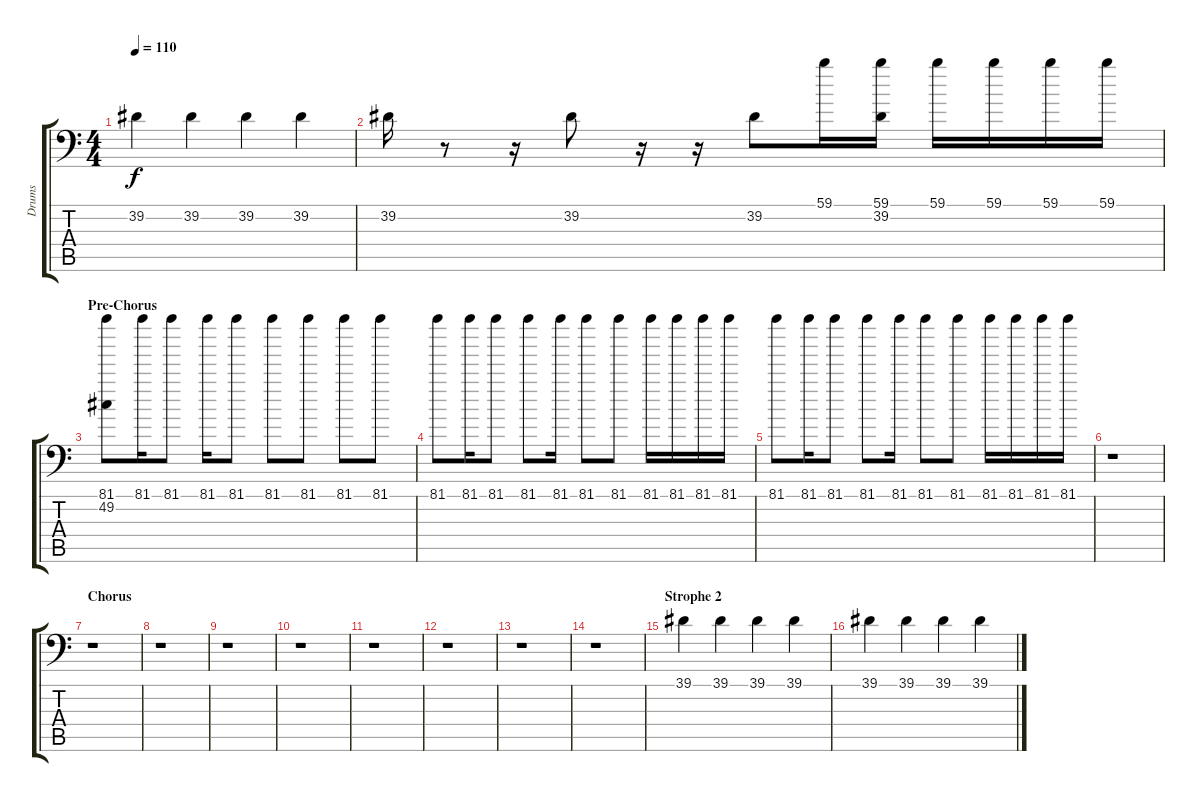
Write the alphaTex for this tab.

\track ("Drums" "Drums") {instrument acousticgrandpiano}
\staff {score tabs}
\tuning (C-1 C-1 C-1 C-1 C-1 C-1) {hide}
\ts (4 4)
\tempo 110
\clef f4
\ks c
39.2.4{dy f} 39.2.4 39.2.4 39.2.4 |
39.2.16 r.8 r.16 39.2.8 r.16 r.16 39.2.8 59.1.16 (59.1 39.2).16 59.1.16 59.1.16 59.1.16 59.1.16 |
\section ("" "Pre-Chorus")
(81.1 49.2).8 81.1.16 81.1.8 81.1.16 81.1.8 81.1.8 81.1.8 81.1.8 81.1.8 |
81.1.8 81.1.16 81.1.8 81.1.8 81.1.16 81.1.8 81.1.8 81.1.16 81.1.16 81.1.16 81.1.16 |
81.1.8 81.1.16 81.1.8 81.1.8 81.1.16 81.1.8 81.1.8 81.1.16 81.1.16 81.1.16 81.1.16 |
r.1 |
\section ("" "Chorus")
r.1 |
r.1 |
r.1 |
r.1 |
r.1 |
r.1 |
r.1 |
r.1 |
\section ("" "Strophe 2")
39.1.4 39.1.4 39.1.4 39.1.4 |
39.1.4 39.1.4 39.1.4 39.1.4
